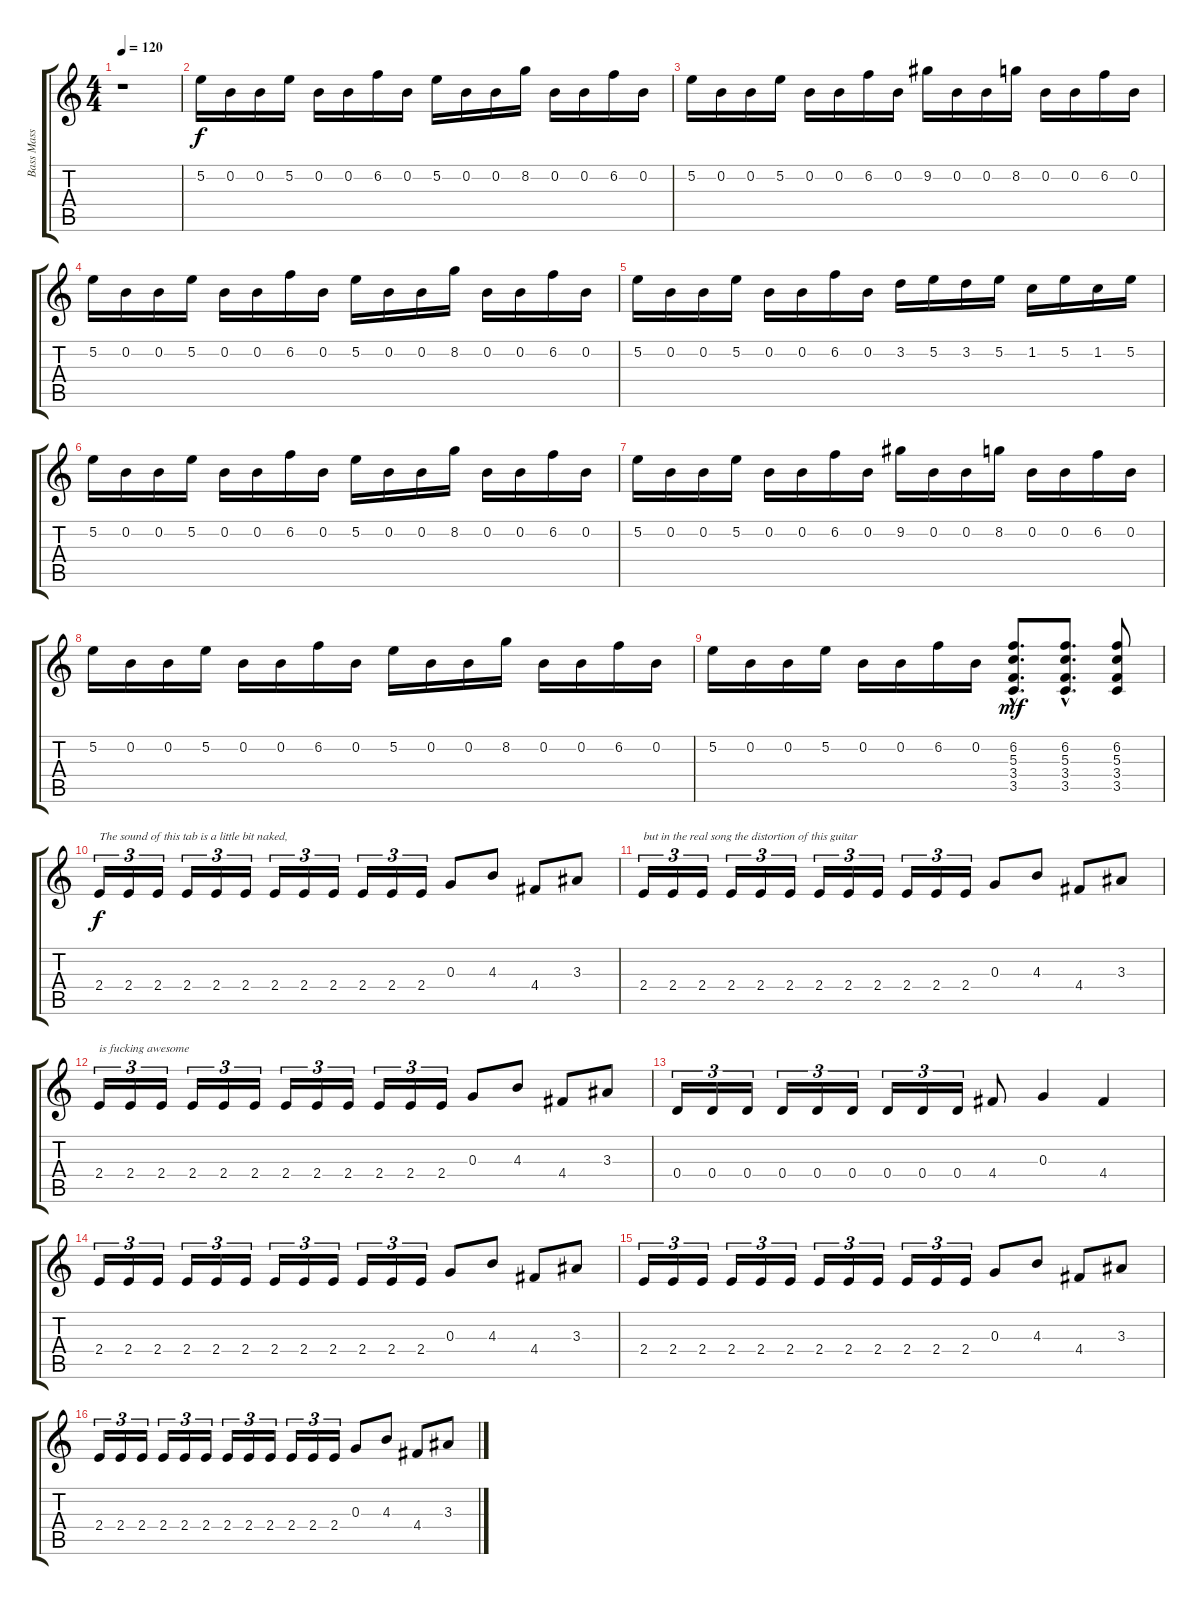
\track ("Bass Mass" "Bass Mass") {instrument overdrivenguitar}
\staff {score tabs}
\tuning (E4 B3 G3 D3 A2 E2) {hide}
\ts (4 4)
\tempo 120
\clef g2
\ks c
r.1{dy f instrument overdrivenguitar} |
5.2.16 0.2.16 0.2.16 5.2.16 0.2.16 0.2.16 6.2.16 0.2.16 5.2.16 0.2.16 0.2.16 8.2.16 0.2.16 0.2.16 6.2.16 0.2.16 |
5.2.16 0.2.16 0.2.16 5.2.16 0.2.16 0.2.16 6.2.16 0.2.16 9.2.16 0.2.16 0.2.16 8.2.16 0.2.16 0.2.16 6.2.16 0.2.16 |
5.2.16 0.2.16 0.2.16 5.2.16 0.2.16 0.2.16 6.2.16 0.2.16 5.2.16 0.2.16 0.2.16 8.2.16 0.2.16 0.2.16 6.2.16 0.2.16 |
5.2.16 0.2.16 0.2.16 5.2.16 0.2.16 0.2.16 6.2.16 0.2.16 3.2.16 5.2.16 3.2.16 5.2.16 1.2.16 5.2.16 1.2.16 5.2.16 |
5.2.16 0.2.16 0.2.16 5.2.16 0.2.16 0.2.16 6.2.16 0.2.16 5.2.16 0.2.16 0.2.16 8.2.16 0.2.16 0.2.16 6.2.16 0.2.16 |
5.2.16 0.2.16 0.2.16 5.2.16 0.2.16 0.2.16 6.2.16 0.2.16 9.2.16 0.2.16 0.2.16 8.2.16 0.2.16 0.2.16 6.2.16 0.2.16 |
5.2.16 0.2.16 0.2.16 5.2.16 0.2.16 0.2.16 6.2.16 0.2.16 5.2.16 0.2.16 0.2.16 8.2.16 0.2.16 0.2.16 6.2.16 0.2.16 |
5.2.16 0.2.16 0.2.16 5.2.16 0.2.16 0.2.16 6.2.16 0.2.16 (6.2{hac} 5.3{hac} 3.4{hac} 3.5{hac}).8{d dy mf} (6.2{hac} 5.3{hac} 3.4{hac} 3.5{hac}).8{d} (6.2 5.3 3.4 3.5).8 |
2.4.16{tu (3 2) txt "The sound of this tab is a little bit naked," dy f} 2.4.16{tu (3 2)} 2.4.16{tu (3 2)} 2.4.16{tu (3 2)} 2.4.16{tu (3 2)} 2.4.16{tu (3 2)} 2.4.16{tu (3 2)} 2.4.16{tu (3 2)} 2.4.16{tu (3 2)} 2.4.16{tu (3 2)} 2.4.16{tu (3 2)} 2.4.16{tu (3 2)} 0.3.8 4.3.8 4.4.8 3.3.8 |
2.4.16{tu (3 2) txt "but in the real song the distortion of this guitar"} 2.4.16{tu (3 2)} 2.4.16{tu (3 2)} 2.4.16{tu (3 2)} 2.4.16{tu (3 2)} 2.4.16{tu (3 2)} 2.4.16{tu (3 2)} 2.4.16{tu (3 2)} 2.4.16{tu (3 2)} 2.4.16{tu (3 2)} 2.4.16{tu (3 2)} 2.4.16{tu (3 2)} 0.3.8 4.3.8 4.4.8 3.3.8 |
2.4.16{tu (3 2) txt "is fucking awesome"} 2.4.16{tu (3 2)} 2.4.16{tu (3 2)} 2.4.16{tu (3 2)} 2.4.16{tu (3 2)} 2.4.16{tu (3 2)} 2.4.16{tu (3 2)} 2.4.16{tu (3 2)} 2.4.16{tu (3 2)} 2.4.16{tu (3 2)} 2.4.16{tu (3 2)} 2.4.16{tu (3 2)} 0.3.8 4.3.8 4.4.8 3.3.8 |
0.4.16{tu (3 2)} 0.4.16{tu (3 2)} 0.4.16{tu (3 2)} 0.4.16{tu (3 2)} 0.4.16{tu (3 2)} 0.4.16{tu (3 2)} 0.4.16{tu (3 2)} 0.4.16{tu (3 2)} 0.4.16{tu (3 2)} 4.4.8 0.3.4 4.4.4 |
2.4.16{tu (3 2)} 2.4.16{tu (3 2)} 2.4.16{tu (3 2)} 2.4.16{tu (3 2)} 2.4.16{tu (3 2)} 2.4.16{tu (3 2)} 2.4.16{tu (3 2)} 2.4.16{tu (3 2)} 2.4.16{tu (3 2)} 2.4.16{tu (3 2)} 2.4.16{tu (3 2)} 2.4.16{tu (3 2)} 0.3.8 4.3.8 4.4.8 3.3.8 |
2.4.16{tu (3 2)} 2.4.16{tu (3 2)} 2.4.16{tu (3 2)} 2.4.16{tu (3 2)} 2.4.16{tu (3 2)} 2.4.16{tu (3 2)} 2.4.16{tu (3 2)} 2.4.16{tu (3 2)} 2.4.16{tu (3 2)} 2.4.16{tu (3 2)} 2.4.16{tu (3 2)} 2.4.16{tu (3 2)} 0.3.8 4.3.8 4.4.8 3.3.8 |
2.4.16{tu (3 2)} 2.4.16{tu (3 2)} 2.4.16{tu (3 2)} 2.4.16{tu (3 2)} 2.4.16{tu (3 2)} 2.4.16{tu (3 2)} 2.4.16{tu (3 2)} 2.4.16{tu (3 2)} 2.4.16{tu (3 2)} 2.4.16{tu (3 2)} 2.4.16{tu (3 2)} 2.4.16{tu (3 2)} 0.3.8 4.3.8 4.4.8 3.3.8
